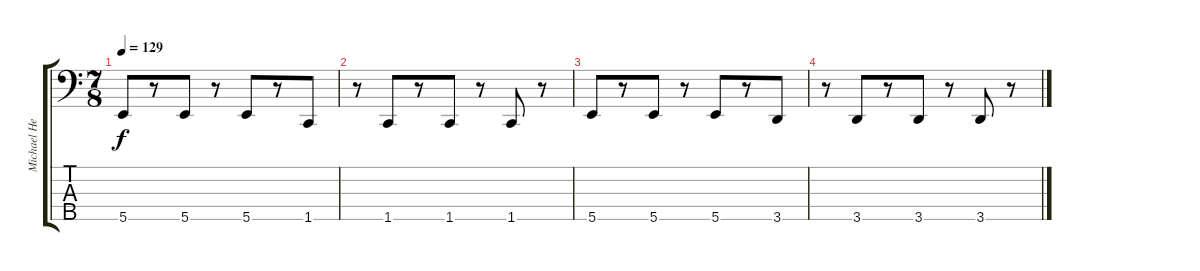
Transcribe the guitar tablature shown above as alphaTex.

\track ("Michael Hedlund" "Michael He") {instrument electricbassfinger}
\staff {score tabs}
\tuning (G2 D2 A1 E1 B0) {hide}
\ts (7 8)
\tempo 129
\clef f4
\ks c
5.5.8{dy f} r.8 5.5.8 r.8 5.5.8 r.8 1.5.8 |
r.8 1.5.8 r.8 1.5.8 r.8 1.5.8 r.8 |
5.5.8 r.8 5.5.8 r.8 5.5.8 r.8 3.5.8 |
r.8 3.5.8 r.8 3.5.8 r.8 3.5.8 r.8
